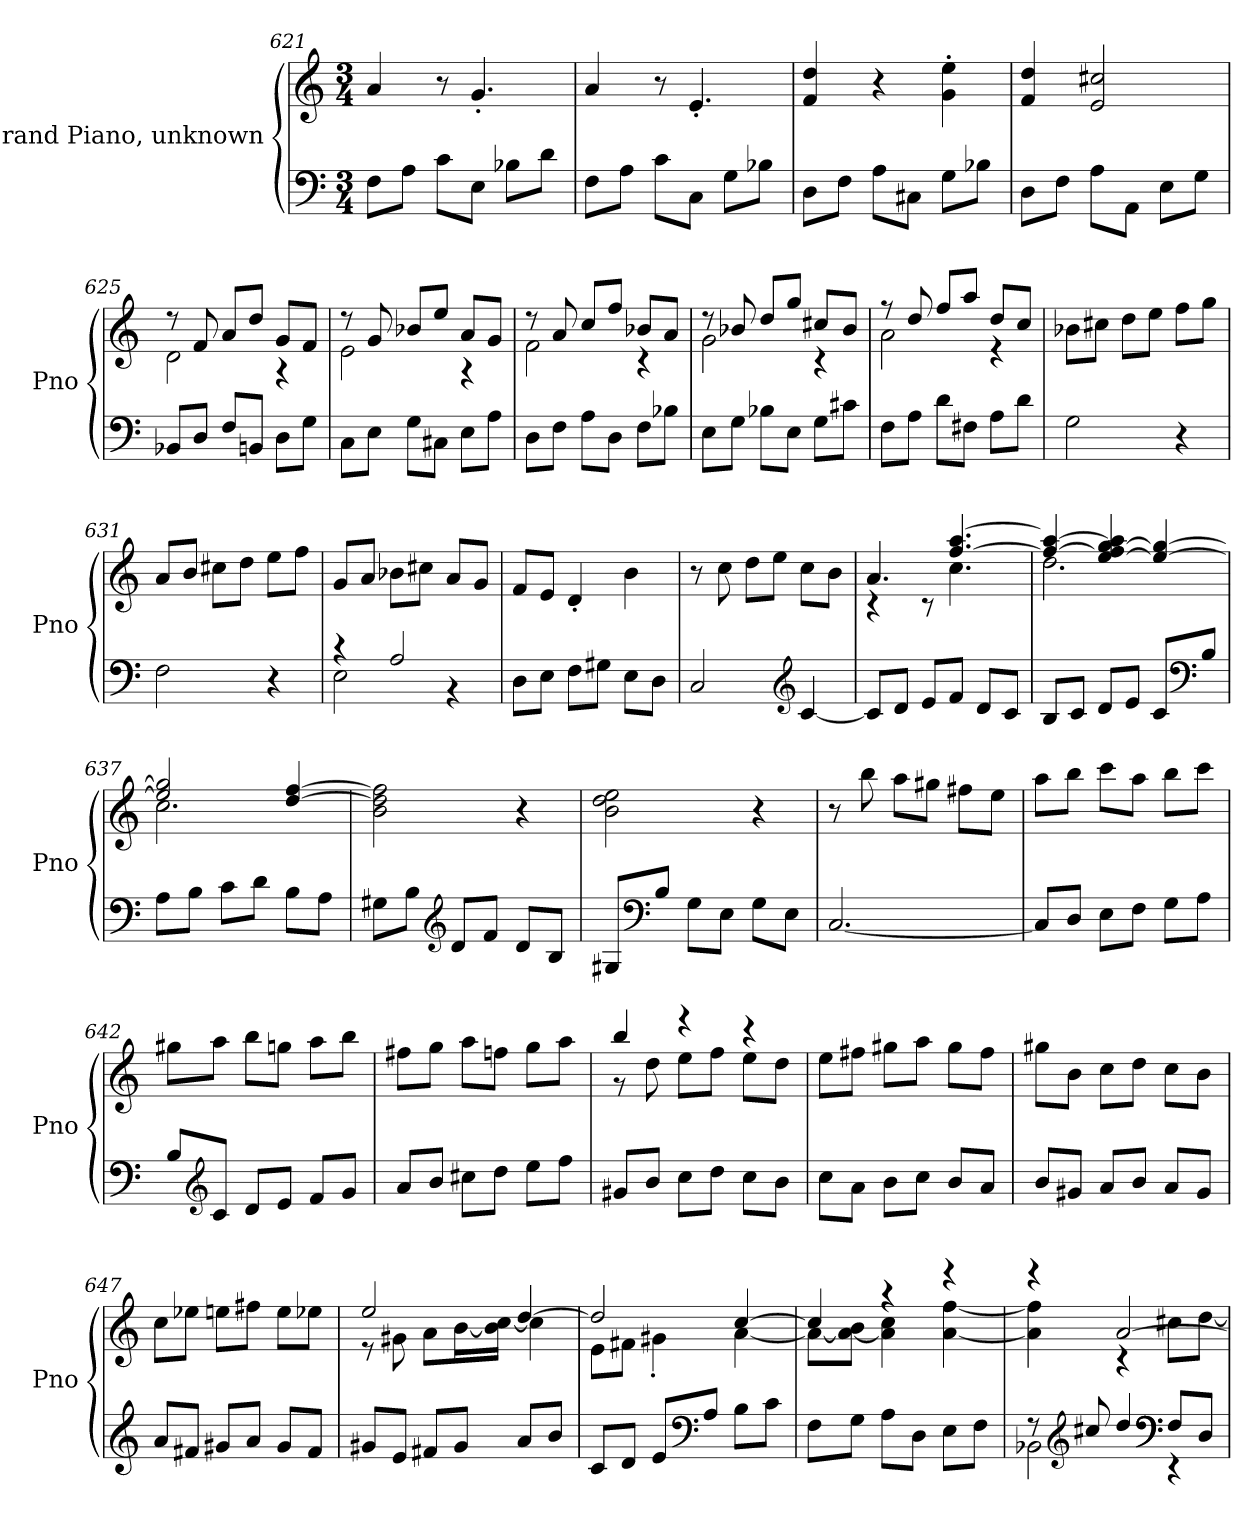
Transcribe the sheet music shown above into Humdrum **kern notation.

**kern	**kern
*part1	*part1
*staff2	*staff1
*I"Grand Piano, unknown	*
*I'Pno	*
*clefF4	*clefG2
*k[]	*k[]
*M3/4	*M3/4
=621	=621
8F\L	4a/
8A\J	.
8c\L	8r
8E\J	4.g'/
8B-X\L	.
8d\J	.
!!LO:LB:g=z
=622	=622
8F\L	4a/
8A\J	.
8c\L	8r
8C\J	4.e'/
8G\L	.
8B-X\J	.
=623	=623
8D\L	4f/ 4dd/
8F\J	.
8A\L	4r
8C#X\J	.
8G\L	4g\' 4ee\'
8B-X\J	.
=624	=624
8D\L	4f/ 4dd/
8F\J	.
8A\L	2e/ 2cc#X/
8AA\J	.
8E\L	.
8G\J	.
=625	=625
*	*^
8BB-X/L	8r	2d\
8D/J	8f/	.
8F/L	8a/L	.
8BBn/J	8dd/J	.
8D\L	8g/L	4r
8G\J	8f/J	.
=626	=626	=626
8C\L	8r	2e\
8E\J	8g/	.
8G\L	8b-X/L	.
8C#X\J	8ee/J	.
8E\L	8a/L	4r
8A\J	8g/J	.
=627	=627	=627
8D\L	8r	2f\
8F\J	8a/	.
8A\L	8cc/L	.
8D\J	8ff/J	.
8F\L	8b-X/L	4r
8B-X\J	8a/J	.
!!LO:LB:g=z	!!
=628	=628	=628
8E\L	8r	2g\
8G\J	8b-X/	.
8B-X\L	8dd/L	.
8E\J	8gg/J	.
8G\L	8cc#X/L	4r
8c#X\J	8b-/J	.
=629	=629	=629
8F\L	8r	2a\
8A\J	8dd/	.
8d\L	8ff/L	.
8F#X\J	8aa/J	.
8A\L	8dd/L	4r
8d\J	8cc/J	.
*	*v	*v
=630	=630
2G\	8b-X\L
.	8cc#X\J
.	8dd\L
.	8ee\J
4r	8ff\L
.	8gg\J
=631	=631
2F\	8a/L
.	8b/J
.	8cc#X\L
.	8dd\J
4r	8ee\L
.	8ff\J
=632	=632
*^	*
4r	2E\	8g/L
.	.	8a/J
2A/	.	8b-X\L
.	.	8cc#X\J
.	4r	8a/L
.	.	8g/J
*v	*v	*
=633	=633
8D\L	8f/L
8E\J	8e/J
8F\L	4d'/
8G#X\J	.
8E\L	4b\
8D\J	.
!!LO:LB:g=z
=634	=634
2C/	8r
.	8cc\
.	8dd\L
.	8ee\J
*clefG2	*
[4c/	8cc\L
.	8b\J
=635	=635
*	*^
8c/L]	4.a/	4r
8d/J	.	.
8e/L	.	8r
8f/J	[4.ff/ [4.aa/	4.cc\
8d/L	.	.
8c/J	.	.
=636	=636	=636
8B/L	4ff/_ 4aa/_	2.dd\
8c/J	.	.
8d/L	[4ee/ 4ff/] [4gg/ 4aa/]	.
8e/J	.	.
8c/L	4ee/_ 4gg/_	.
*clefF4	*	*
8B/J	.	.
=637	=637	=637
8A\L	2ee/] 2gg/]	2.cc\
8B\J	.	.
8c\L	.	.
8d\J	.	.
8B\L	[4dd/ [4ff/	.
8A\J	.	.
*	*v	*v
=638	=638
8G#X\L	2b\ 2dd\] 2ff\]
8B\J	.
*clefG2	*
8d/L	.
8f/J	.
8d/L	4r
8B/J	.
=639	=639
8G#X/L	2b\ 2dd\ 2ee\
*clefF4	*
8B/J	.
8G#\L	.
8E\J	.
8G#\L	4r
8E\J	.
!!LO:LB:g=z
=640	=640
[2.C/	8r
.	8bb\
.	8aa\L
.	8gg#X\J
.	8ff#X\L
.	8ee\J
=641	=641
8C/L]	8aa\L
8D/J	8bb\J
8E\L	8ccc\L
8F\J	8aa\J
8G\L	8bb\L
8A\J	8ccc\J
=642	=642
8B/L	8gg#X\L
*clefG2	*
8c/J	8aa\J
8d/L	8bb\L
8e/J	8ggn\J
8f/L	8aa\L
8g/J	8bb\J
=643	=643
8a/L	8ff#X\L
8b/J	8gg\J
8cc#X\L	8aa\L
8dd\J	8ffn\J
8ee\L	8gg\L
8ff\J	8aa\J
=644	=644
*	*^
8g#X/L	4bb/	8r
8b/J	.	8dd\
8cc\L	4r	8ee\L
8dd\J	.	8ff\J
8cc\L	4r	8ee\L
8b\J	.	8dd\J
*	*v	*v
!!LO:LB:g=z
=645	=645
8cc\L	8ee\L
8a\J	8ff#X\J
8b\L	8gg#X\L
8cc\J	8aa\J
8b/L	8gg#\L
8a/J	8ff#\J
=646	=646
8b/L	8gg#X\L
8g#X/J	8b\J
8a/L	8cc\L
8b/J	8dd\J
8a/L	8cc\L
8g#/J	8b\J
=647	=647
8a/L	8cc\L
8f#X/J	8ee-X\J
8g#X/L	8een\L
8a/J	8ff#X\J
8g#/L	8ee\L
8f#/J	8ee-X\J
=648	=648
*	*^
8g#X/L	2ee/	8r
8e/J	.	8g#X\
8f#X/L	.	8a\L
8g#/J	.	[16b\L
.	.	16b\] [16cc\JJ
8a/L	[4dd/	4cc\]
8b/J	.	.
=649	=649	=649
8c/L	2dd/]	8e\L
8d/J	.	8f#X\J
8e/L	.	4g#X'\
*clefF4	*	*
8A/J	.	.
8B\L	[4cc/	[4a\
8c\J	.	.
!!LO:PB:g=z	!!
=650	=650	=650
8F\L	4cc/]	8a\L_
8G\J	.	8a\_ 8b\J
8A\L	4r	4a\] 4cc\
8D\J	.	.
8E\L	4r	[4a\ [4ff\
8F\J	.	.
=651	=651	=651
*^	*	*
8r	2BB-X\	4r	4a\] 4ff\]
*clefG2	*	*	*
8cc#X/	.	.	.
4dd/	.	[2a/	4r
*clefF4	*	*	*
8F/L	4r	.	8cc#X\L
8D/J	.	.	[8dd\J
*v	*v	*	*
*	*v	*v
=	=
*-	*-
